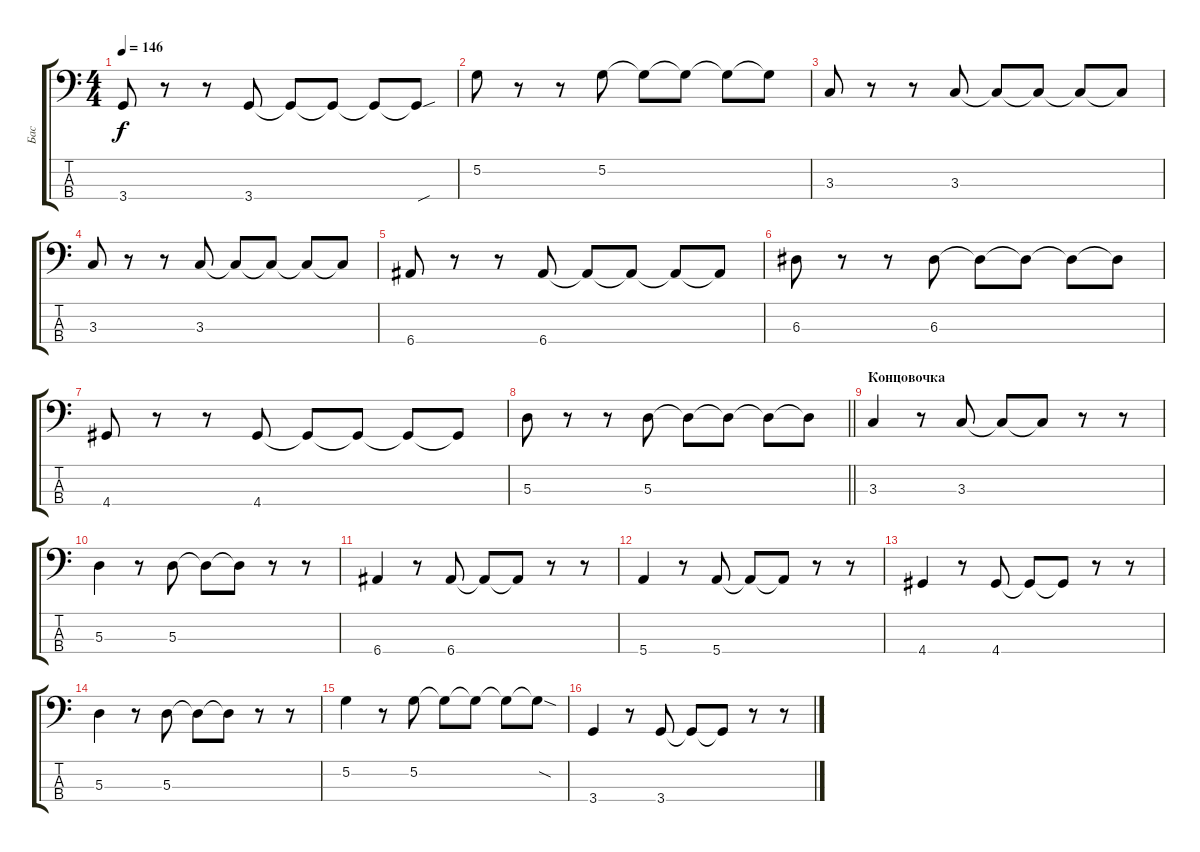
\track ("Бас" "Бас") {instrument electricbasspick}
\staff {score tabs}
\tuning (G2 D2 A1 E1) {hide}
\ts (4 4)
\tempo 146
\clef f4
\ks c
3.4.8{dy f} r.8 r.8 3.4.8 3.4{t}.8 3.4{t}.8 3.4{t}.8 3.4{sou t}.8 |
5.2.8 r.8 r.8 5.2.8 5.2{t}.8 5.2{t}.8 5.2{t}.8 5.2{t}.8 |
3.3.8 r.8 r.8 3.3.8 3.3{t}.8 3.3{t}.8 3.3{t}.8 3.3{t}.8 |
3.3.8 r.8 r.8 3.3.8 3.3{t}.8 3.3{t}.8 3.3{t}.8 3.3{t}.8 |
6.4.8 r.8 r.8 6.4.8 6.4{t}.8 6.4{t}.8 6.4{t}.8 6.4{t}.8 |
6.3.8 r.8 r.8 6.3.8 6.3{t}.8 6.3{t}.8 6.3{t}.8 6.3{t}.8 |
4.4.8 r.8 r.8 4.4.8 4.4{t}.8 4.4{t}.8 4.4{t}.8 4.4{t}.8 |
\barLineRight lightlight
5.3.8 r.8 r.8 5.3.8 5.3{t}.8 5.3{t}.8 5.3{t}.8 5.3{t}.8 |
\section ("" "Концовочка")
3.3.4 r.8 3.3.8 3.3{t}.8 3.3{t}.8 r.8 r.8 |
5.3.4 r.8 5.3.8 5.3{t}.8 5.3{t}.8 r.8 r.8 |
6.4.4 r.8 6.4.8 6.4{t}.8 6.4{t}.8 r.8 r.8 |
5.4.4 r.8 5.4.8 5.4{t}.8 5.4{t}.8 r.8 r.8 |
4.4.4 r.8 4.4.8 4.4{t}.8 4.4{t}.8 r.8 r.8 |
5.3.4 r.8 5.3.8 5.3{t}.8 5.3{t}.8 r.8 r.8 |
5.2.4 r.8 5.2.8 5.2{t}.8 5.2{t}.8 5.2{t}.8 5.2{sod t}.8 |
3.4.4 r.8 3.4.8 3.4{t}.8 3.4{t}.8 r.8 r.8
